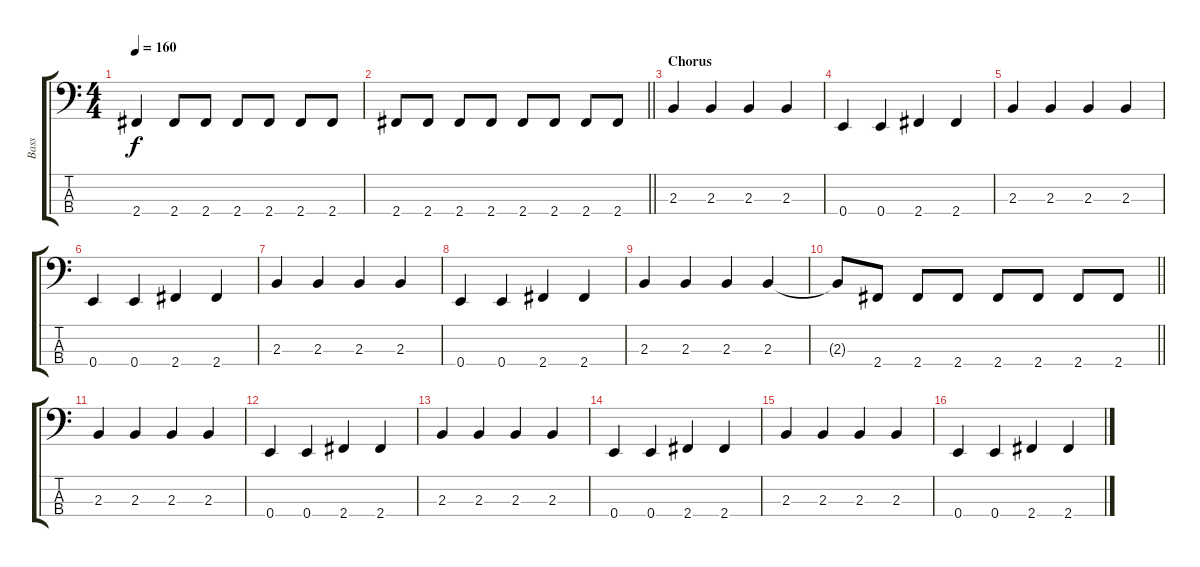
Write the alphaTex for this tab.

\track ("Bass" "Bass") {instrument electricbassfinger}
\staff {score tabs}
\tuning (G2 D2 A1 E1) {hide}
\ts (4 4)
\tempo 160
\clef f4
\ks c
2.4.4{dy f} 2.4.8 2.4.8 2.4.8 2.4.8 2.4.8 2.4.8 |
\barLineRight lightlight
2.4.8 2.4.8 2.4.8 2.4.8 2.4.8 2.4.8 2.4.8 2.4.8 |
\section ("" "Chorus")
2.3.4 2.3.4 2.3.4 2.3.4 |
0.4.4 0.4.4 2.4.4 2.4.4 |
2.3.4 2.3.4 2.3.4 2.3.4 |
0.4.4 0.4.4 2.4.4 2.4.4 |
2.3.4 2.3.4 2.3.4 2.3.4 |
0.4.4 0.4.4 2.4.4 2.4.4 |
2.3.4 2.3.4 2.3.4 2.3.4 |
\barLineRight lightlight
2.3{t}.8 2.4.8 2.4.8 2.4.8 2.4.8 2.4.8 2.4.8 2.4.8 |
2.3.4 2.3.4 2.3.4 2.3.4 |
0.4.4 0.4.4 2.4.4 2.4.4 |
2.3.4 2.3.4 2.3.4 2.3.4 |
0.4.4 0.4.4 2.4.4 2.4.4 |
2.3.4 2.3.4 2.3.4 2.3.4 |
0.4.4 0.4.4 2.4.4 2.4.4
